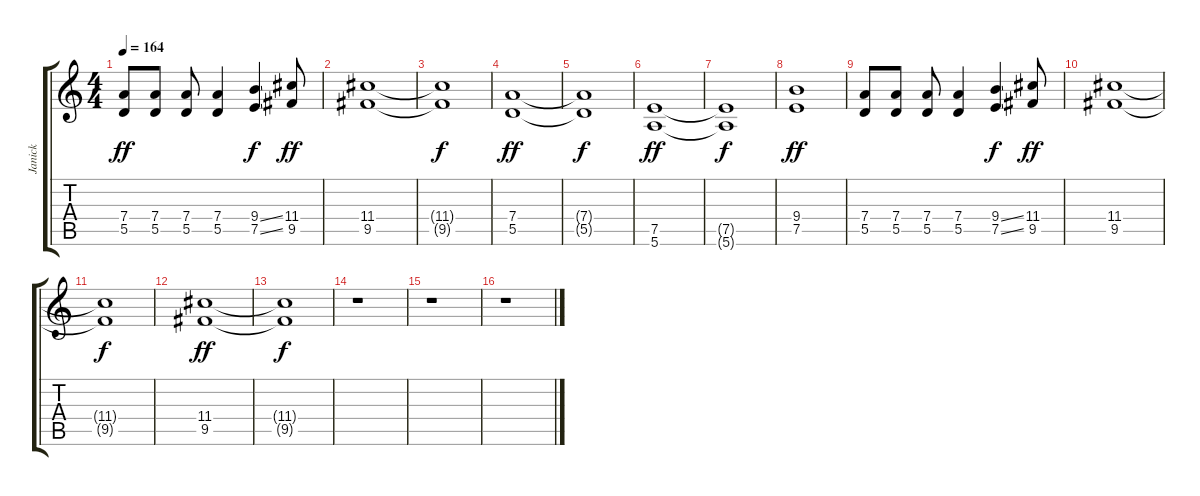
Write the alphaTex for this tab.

\track ("Janick" "Janick") {instrument distortionguitar}
\staff {score tabs}
\tuning (E4 B3 G3 D3 A2 E2) {hide}
\ts (4 4)
\tempo 164
\clef g2
\ks c
(7.4 5.5).8{dy ff} (7.4 5.5).8 (7.4 5.5).8 (7.4 5.5).4 (9.4{ss} 7.5{ss}).4{dy f} (11.4 9.5).8{dy ff} |
(11.4 9.5).1 |
(11.4{t} 9.5{t}).1{dy f} |
(7.4 5.5).1{dy ff} |
(7.4{t} 5.5{t}).1{dy f} |
(7.5 5.6).1{dy ff} |
(7.5{t} 5.6{t}).1{dy f} |
(9.4 7.5).1{dy ff} |
(7.4 5.5).8 (7.4 5.5).8 (7.4 5.5).8 (7.4 5.5).4 (9.4{ss} 7.5{ss}).4{dy f} (11.4 9.5).8{dy ff} |
(11.4 9.5).1 |
(11.4{t} 9.5{t}).1{dy f} |
(11.4 9.5).1{dy ff} |
(11.4{t} 9.5{t}).1{dy f} |
r.1 |
r.1 |
r.1
